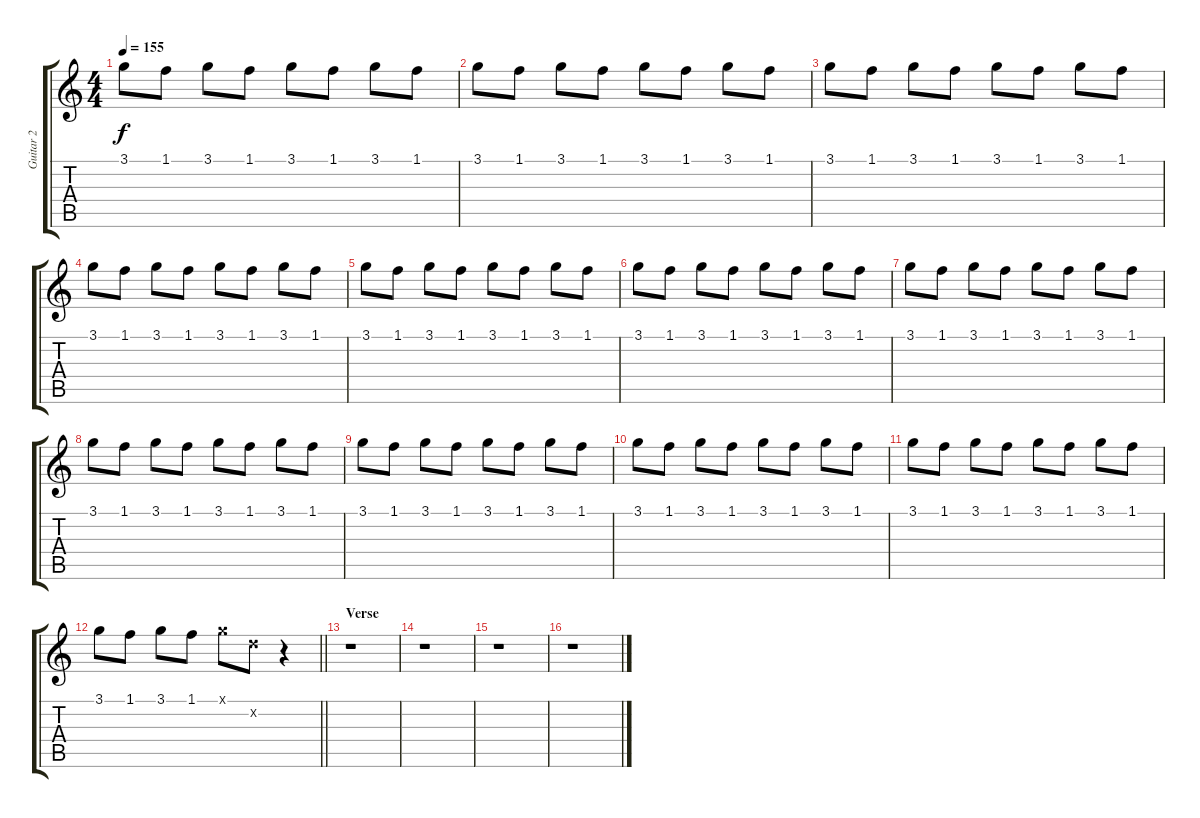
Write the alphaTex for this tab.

\track ("Guitar 2" "Guitar 2") {instrument overdrivenguitar}
\staff {score tabs}
\tuning (E4 B3 G3 D3 A2 E2) {hide}
\ts (4 4)
\tempo 155
\clef g2
\ks c
3.1.8{dy f} 1.1.8 3.1.8 1.1.8 3.1.8 1.1.8 3.1.8 1.1.8 |
3.1.8 1.1.8 3.1.8 1.1.8 3.1.8 1.1.8 3.1.8 1.1.8 |
3.1.8 1.1.8 3.1.8 1.1.8 3.1.8 1.1.8 3.1.8 1.1.8 |
3.1.8 1.1.8 3.1.8 1.1.8 3.1.8 1.1.8 3.1.8 1.1.8 |
3.1.8 1.1.8 3.1.8 1.1.8 3.1.8 1.1.8 3.1.8 1.1.8 |
3.1.8 1.1.8 3.1.8 1.1.8 3.1.8 1.1.8 3.1.8 1.1.8 |
3.1.8 1.1.8 3.1.8 1.1.8 3.1.8 1.1.8 3.1.8 1.1.8 |
3.1.8 1.1.8 3.1.8 1.1.8 3.1.8 1.1.8 3.1.8 1.1.8 |
3.1.8 1.1.8 3.1.8 1.1.8 3.1.8 1.1.8 3.1.8 1.1.8 |
3.1.8 1.1.8 3.1.8 1.1.8 3.1.8 1.1.8 3.1.8 1.1.8 |
3.1.8 1.1.8 3.1.8 1.1.8 3.1.8 1.1.8 3.1.8 1.1.8 |
\barLineRight lightlight
3.1.8 1.1.8 3.1.8 1.1.8 3.1{x}.8 3.2{x}.8 r.4 |
\section ("" "Verse")
r.1 |
r.1 |
r.1 |
r.1
